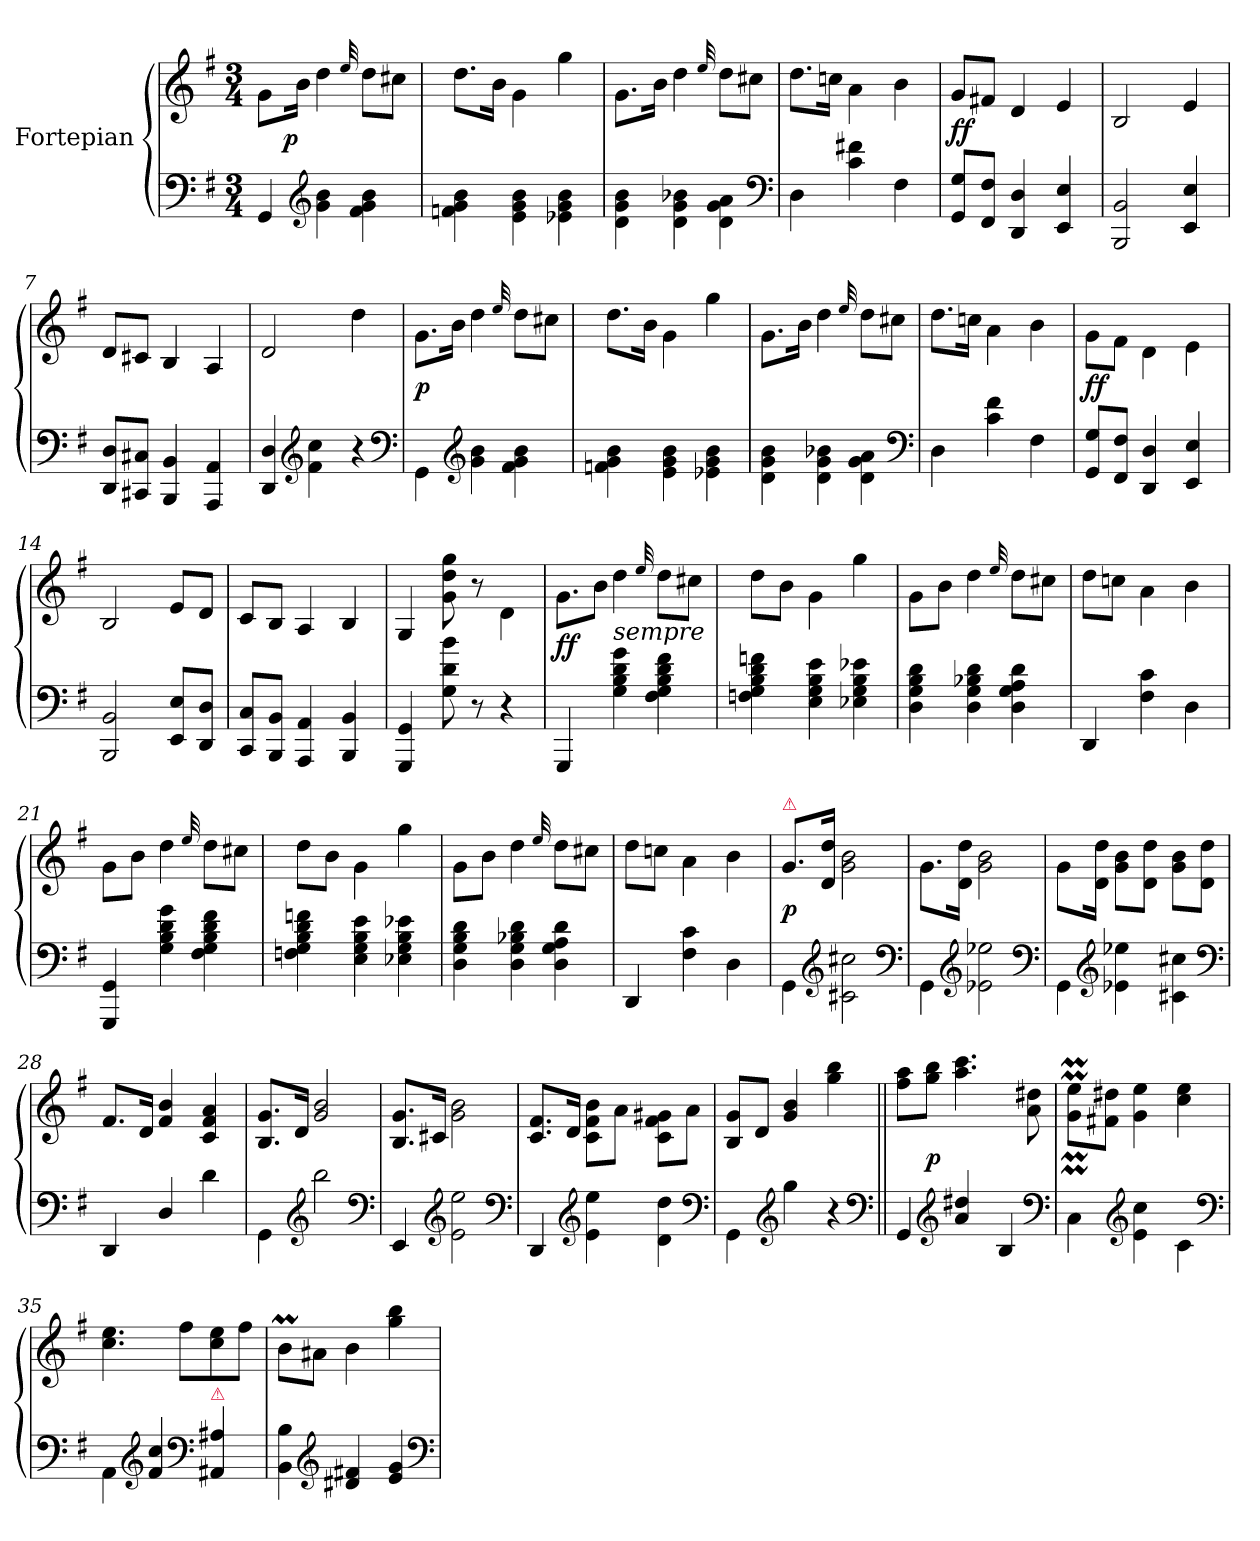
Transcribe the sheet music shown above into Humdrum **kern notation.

**kern	**kern	**dynam
*part1	*part1	*part1
*staff2	*staff1	*staff1/2
*I"Fortepian	*	*
*clefF4	*clefG2	*
*k[f#]	*k[f#]	*
*G:	*G:	*
*M3/4	*M3/4	*
=1	=1	=1
!	!LO:N:vis=8	!
4GG/	8.g\L	.
!	!	!LO:DY:rj
.	16b\Jk	p
*clefG2	*	*
4g\ 4b\	4dd\	.
.	32qqee/	.
4f#\ 4g\ 4b\	8dd\L	.
.	8cc#X\J	.
=2	=2	=2
4fn\ 4g\ 4b\	8.dd\L	.
.	16b\Jk	.
4e\ 4g\ 4b\	4g\	.
4e-X\ 4g\ 4b\	4gg\	.
=3	=3	=3
4d\ 4g\ 4b\	8.g\L	.
.	16b\Jk	.
4d\ 4g\ 4b-X\	4dd\	.
.	32qqee/	.
4d\ 4g\ 4a\	8dd\L	.
.	8cc#X\J	.
*clefF4	*	*
=4	=4	=4
4D\	8.dd\L	.
.	16ccn\Jk	.
4c\ 4f#X\	4a\	.
4F#\	4b\	.
=5	=5	=5
8GG/ 8G/L	8g/L	ff
8FF#/ 8F#/J	8f#X/J	.
4DD/ 4D/	4d/	.
4EE/ 4E/	4e/	.
=6	=6	=6
2BBB/ 2BB/	2B/	.
4EE/ 4E/	4e/	.
=7	=7	=7
8DD/ 8D/L	8d/L	.
8CC#X/ 8C#X/J	8c#X/J	.
4BBB/ 4BB/	4B/	.
4AAA/ 4AA/	4A/	.
=8	=8	=8
4DD/ 4D/	2d/	.
*clefG2	*	*
4f#\ 4cc\	.	.
4r	4dd\	.
*clefF4	*	*
=9	=9	=9
4GG\	8.g\L	p
.	16b\Jk	.
*clefG2	*	*
4g\ 4b\	4dd\	.
.	32qqee/	.
4f#\ 4g\ 4b\	8dd\L	.
.	8cc#X\J	.
=10	=10	=10
4fn\ 4g\ 4b\	8.dd\L	.
.	16b\Jk	.
4e\ 4g\ 4b\	4g\	.
4e-X\ 4g\ 4b\	4gg\	.
=11	=11	=11
4d\ 4g\ 4b\	8.g\L	.
.	16b\Jk	.
4d\ 4g\ 4b-X\	4dd\	.
.	32qqee/	.
4d\ 4g\ 4a\	8dd\L	.
.	8cc#X\J	.
*clefF4	*	*
=12	=12	=12
4D\	8.dd\L	.
.	16ccn\Jk	.
4c\ 4f#\	4a\	.
4F#\	4b\	.
=13	=13	=13
8GG/ 8G/L	8g\L	ff
8FF#/ 8F#/J	8f#\J	.
4DD/ 4D/	4d\	.
4EE/ 4E/	4e\	.
=14	=14	=14
2BBB/ 2BB/	2B/	.
8EE/ 8E/L	8e/L	.
8DD/ 8D/J	8d/J	.
=15	=15	=15
8CC/ 8C/L	8c/L	.
8BBB/ 8BB/J	8B/J	.
4AAA/ 4AA/	4A/	.
4BBB/ 4BB/	4B/	.
=16	=16	=16
4GGG/ 4GG/	4G/	.
8G\ 8d\ 8b\	8g\ 8dd\ 8gg\	.
8r	8r	.
4r	4d\	.
=17	=17	=17
4GGG/	8.g\L	ff
!	!LO:N:vis=8	!
.	16b\J	.
!	!LO:TX:b:i:t=sempre	!
4G\ 4B\ 4d\ 4g\	4dd\	.
.	32qqee/	.
4F#\ 4G\ 4B\ 4d\ 4f#\	8dd\L	.
.	8cc#X\J	.
=18	=18	=18
4Fn\ 4G\ 4B\ 4d\ 4fn\	8dd\L	.
.	8b\J	.
4E\ 4G\ 4B\ 4e\	4g\	.
4E-X\ 4G\ 4B\ 4e-X\	4gg\	.
=19	=19	=19
4D\ 4G\ 4B\ 4d\	8g\L	.
.	8b\J	.
4D\ 4G\ 4B-X\ 4d\	4dd\	.
.	32qqee/	.
4D\ 4G\ 4A\ 4d\	8dd\L	.
.	8cc#X\J	.
=20	=20	=20
4DD/	8dd\L	.
.	8ccn\J	.
4F#\ 4c\	4a\	.
4D\	4b\	.
=21	=21	=21
4GGG/ 4GG/	8g\L	.
.	8b\J	.
4G\ 4B\ 4d\ 4g\	4dd\	.
.	32qqee/	.
4F#\ 4G\ 4B\ 4d\ 4f#\	8dd\L	.
.	8cc#X\J	.
=22	=22	=22
4Fn\ 4G\ 4B\ 4d\ 4fn\	8dd\L	.
.	8b\J	.
4E\ 4G\ 4B\ 4e\	4g\	.
4E-X\ 4G\ 4B\ 4e-X\	4gg\	.
=23	=23	=23
4D\ 4G\ 4B\ 4d\	8g\L	.
.	8b\J	.
4D\ 4G\ 4B-X\ 4d\	4dd\	.
.	32qqee/	.
4D\ 4G\ 4A\ 4d\	8dd\L	.
.	8cc#X\J	.
=24	=24	=24
4DD/	8dd\L	.
.	8ccn\J	.
4F#\ 4c\	4a\	.
4D\	4b\	.
=25	=25	=25
!	!LO:TX:a:color=crimson:t=⚠	!
4GG\	8.g/L	p
.	16d\ 16dd\Jk	.
*clefG2	*	*
2c#X\ 2cc#X\	2g\ 2b\	.
*clefF4	*	*
=26	=26	=26
4GG\	8.g\L	.
.	16d\ 16dd\Jk	.
*clefG2	*	*
2e-X\ 2ee-X\	2g\ 2b\	.
*clefF4	*	*
=27	=27	=27
!	!LO:N:vis=8	!
4GG\	8.g\L	.
.	16d\ 16dd\Jk	.
*clefG2	*	*
4e-X\ 4ee-X\	8g\ 8b\L	.
.	8d\ 8dd\J	.
4c#X\ 4cc#X\	8g\ 8b\L	.
.	8d\ 8dd\J	.
*clefF4	*	*
=28	=28	=28
4DD/	8.f#/L	.
.	16d/Jk	.
4D/	4f#/ 4b/	.
4d\	4c/ 4f#/ 4a/	.
=29	=29	=29
4GG\	8.B/ 8.g/L	.
.	16d/Jk	.
*clefG2	*	*
2bb\	2g/ 2b/	.
*clefF4	*	*
=30	=30	=30
4EE/	8.B/ 8.g/L	.
.	16c#X/Jk	.
*clefG2	*	*
2e\ 2ee\	2g\ 2b\	.
*clefF4	*	*
=31	=31	=31
4DD/	8.c/ 8.f#/L	.
.	16d/Jk	.
*clefG2	*	*
4e\ 4ee\	8c\ 8f#\ 8b\L	.
.	8a\J	.
4d\ 4dd\	8c\ 8f#\ 8g#X\L	.
.	8a\J	.
*clefF4	*	*
=32	=32	=32
4GG\	8B/ 8g/L	.
.	8d/J	.
*clefG2	*	*
4gg\	4g/ 4b/	.
4r	4gg\ 4bb\	.
*clefF4	*	*
=33||	=33||	=33||
4GG/	8ff#\ 8aa\L	.
.	8gg\ 8bb\J	p
*clefG2	*	*
4a/ 4dd#X/	4.aa\ 4.ccc\	.
4B/	.	.
.	8a\ 8dd#X\	.
*clefF4	*	*
=34	=34	=34
4C\	8gM\ 8eeM\L	.
.	8f#X\ 8dd#X\J	.
*clefG2	*	*
4e\ 4cc\	4g\ 4ee\	.
4c\	4cc\ 4ee\	.
*clefF4	*	*
=35	=35	=35
4AA\	4.cc\ 4.ee\	.
*clefG2	*	*
4f#/ 4cc/	.	.
.	8ff#\L	.
*clefF4	*	*
!	!LO:TX:b:color=crimson:t=⚠	!
4AA#X/ 4A#X/	8cc\ 8ee\	.
.	8ff#\J	.
=36	=36	=36
4BB\ 4B\	8bm\L	.
.	8a#X\J	.
*clefG2	*	*
4d#X/ 4f#X/	4b\	.
4e/ 4g/	4gg\ 4bb\	.
*clefF4	*	*
=	=	=
*-	*-	*-
